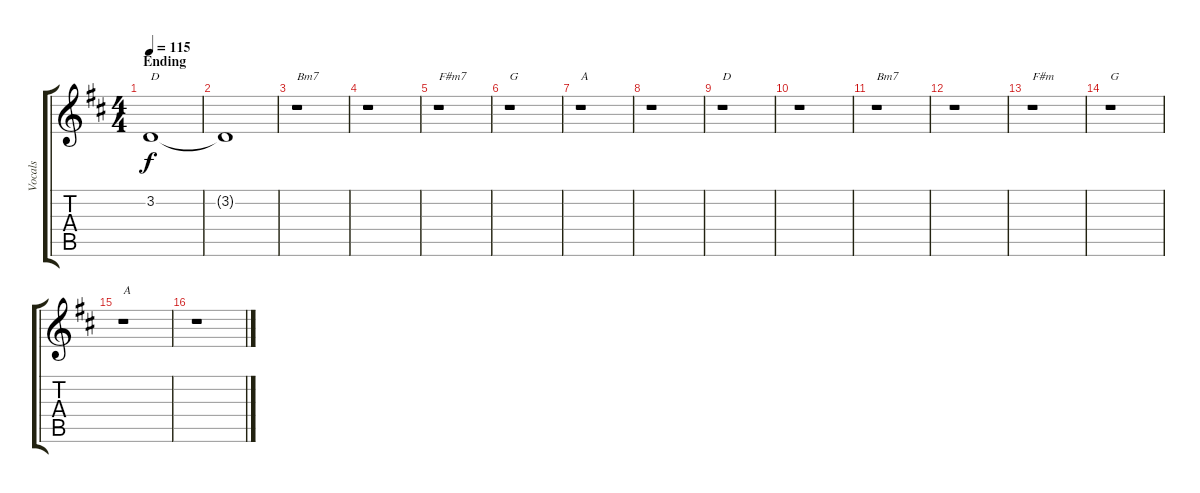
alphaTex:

\track ("Vocals" "Vocals") {instrument sopranosax}
\staff {score tabs}
\tuning (E4 B3 G3 D3 A2 E2) {hide}
\ts (4 4)
\section ("" "Ending")
\tempo 115
\clef g2
\ks d
3.2{t}.1{txt "D" dy f} |
3.2{t}.1 |
r.1{txt "Bm7"} |
r.1 |
r.1{txt "F#m7"} |
r.1{txt "G"} |
r.1{txt "A"} |
r.1 |
r.1{txt "D"} |
r.1 |
r.1{txt "Bm7"} |
r.1 |
r.1{txt "F#m"} |
r.1{txt "G"} |
r.1{txt "A"} |
r.1
